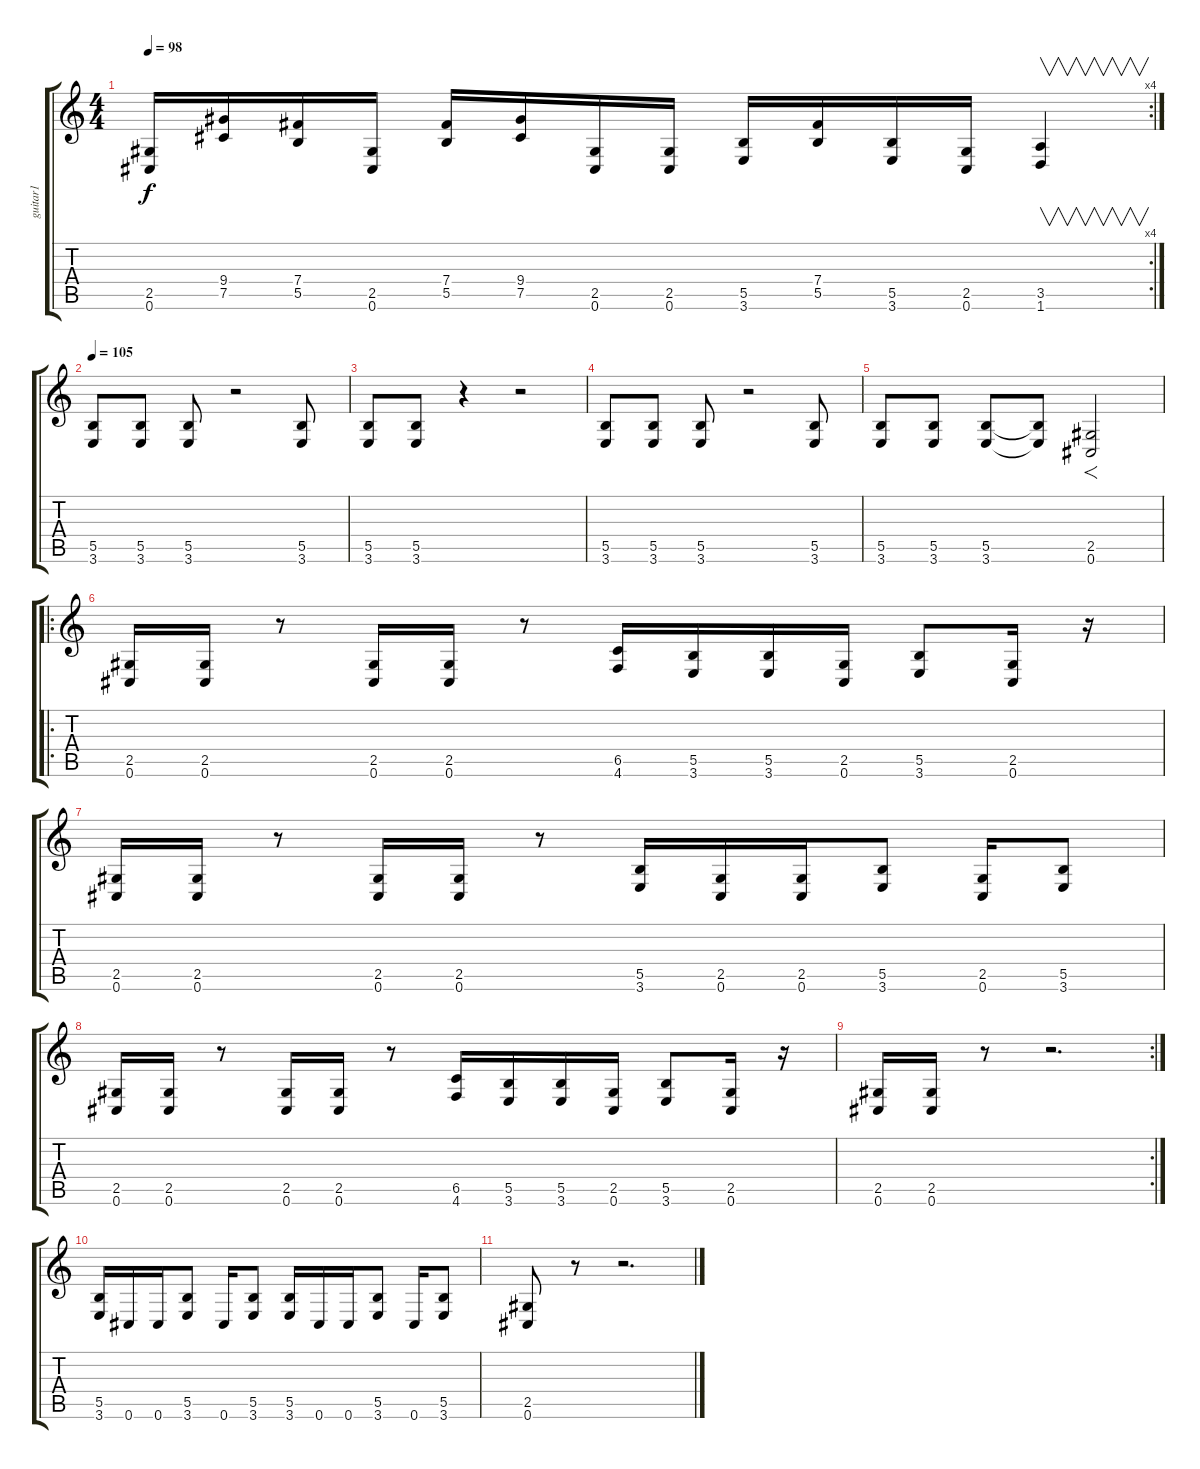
\track ("guitar1" "guitar1") {instrument distortionguitar}
\staff {score tabs}
\tuning (Db4 Ab3 E3 B2 Gb2 Db2) {hide}
\rc 4
\ts (4 4)
\tempo 98
\clef g2
\ks c
(2.5 0.6).16{dy f} (9.4 7.5).16 (7.4 5.5).16 (2.5 0.6).16 (7.4 5.5).16 (9.4 7.5).16 (2.5 0.6).16 (2.5 0.6).16 (5.5 3.6).16 (7.4 5.5).16 (5.5 3.6).16 (2.5 0.6).16 (3.5 1.6).4{v} |
\tempo 105
(5.5 3.6).8 (5.5 3.6).8 (5.5 3.6).8 r.2 (5.5 3.6).8 |
(5.5 3.6).8 (5.5 3.6).8 r.4 r.2 |
(5.5 3.6).8 (5.5 3.6).8 (5.5 3.6).8 r.2 (5.5 3.6).8 |
(5.5 3.6).8 (5.5 3.6).8 (5.5 3.6).8 (5.5{t} 3.6{t}).8 (2.5 0.6).2{f} |
\ro
(2.5 0.6).16 (2.5 0.6).16 r.8 (2.5 0.6).16 (2.5 0.6).16 r.8 (6.5 4.6).16 (5.5 3.6).16 (5.5 3.6).16 (2.5 0.6).16 (5.5 3.6).8 (2.5 0.6).16 r.16 |
(2.5 0.6).16 (2.5 0.6).16 r.8 (2.5 0.6).16 (2.5 0.6).16 r.8 (5.5 3.6).16 (2.5 0.6).16 (2.5 0.6).16 (5.5 3.6).8 (2.5 0.6).16 (5.5 3.6).8 |
(2.5 0.6).16 (2.5 0.6).16 r.8 (2.5 0.6).16 (2.5 0.6).16 r.8 (6.5 4.6).16 (5.5 3.6).16 (5.5 3.6).16 (2.5 0.6).16 (5.5 3.6).8 (2.5 0.6).16 r.16 |
\rc 2
(2.5 0.6).16 (2.5 0.6).16 r.8 r.2{d} |
(5.5 3.6).16 0.6.16 0.6.16 (5.5 3.6).8 0.6.16 (5.5 3.6).8 (5.5 3.6).16 0.6.16 0.6.16 (5.5 3.6).8 0.6.16 (5.5 3.6).8 |
(2.5 0.6).8 r.8 r.2{d}
